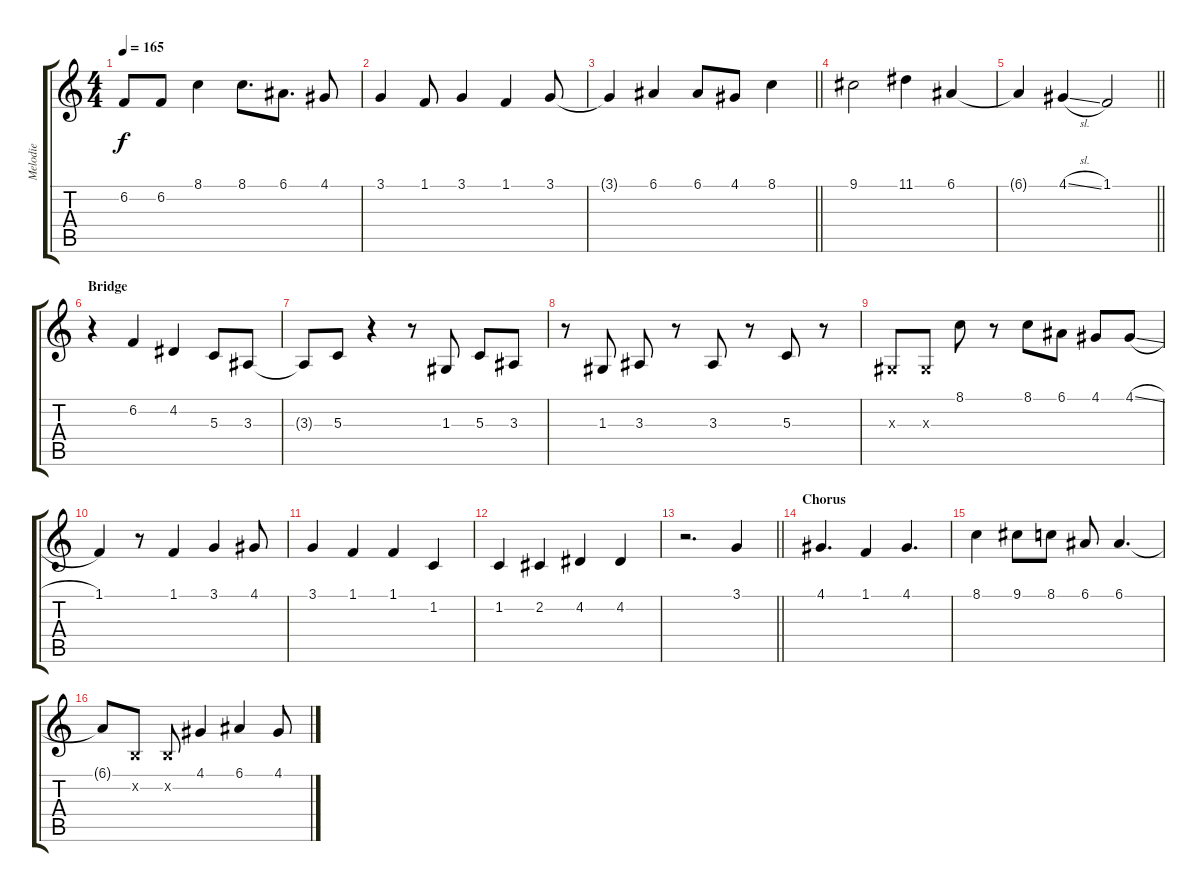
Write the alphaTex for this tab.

\track ("Melodie" "Melodie") {instrument clarinet}
\staff {score tabs}
\tuning (E4 B3 G3 D3 A2 E2) {hide}
\ts (4 4)
\tempo 165
\clef g2
\ks c
6.2{t}.8{dy f} 6.2.8 8.1.4 8.1.8{d} 6.1.8{d} 4.1.8 |
3.1.4 1.1.8 3.1.4 1.1.4 3.1.8 |
\barLineRight lightlight
3.1{t}.4 6.1.4 6.1.8 4.1.8 8.1.4 |
9.1.2 11.1.4 6.1.4 |
\barLineRight lightlight
6.1{t}.4 4.1{sl}.4 1.1.2 |
\section ("" "Bridge")
r.4 6.2.4 4.2.4 5.3.8 3.3.8 |
3.3{t}.8 5.3.8 r.4 r.8 1.3.8 5.3.8 3.3.8 |
r.8 1.3.8 3.3.8 r.8 3.3.8 r.8 5.3.8 r.8 |
1.3{x}.8 1.3{x}.8 8.1.8 r.8 8.1.8 6.1.8 4.1.8 4.1{sl}.8 |
1.1.4 r.8 1.1.4 3.1.4 4.1.8 |
3.1.4 1.1.4 1.1.4 1.2.4 |
1.2.4 2.2.4 4.2.4 4.2.4 |
\barLineRight lightlight
r.2{d} 3.1.4 |
\section ("" "Chorus")
4.1.4{d} 1.1.4 4.1.4{d} |
8.1.4 9.1.8 8.1.8 6.1.8 6.1.4{d} |
6.1{t}.8 0.2{x}.8 0.2{x}.8 4.1.4 6.1.4 4.1.8
